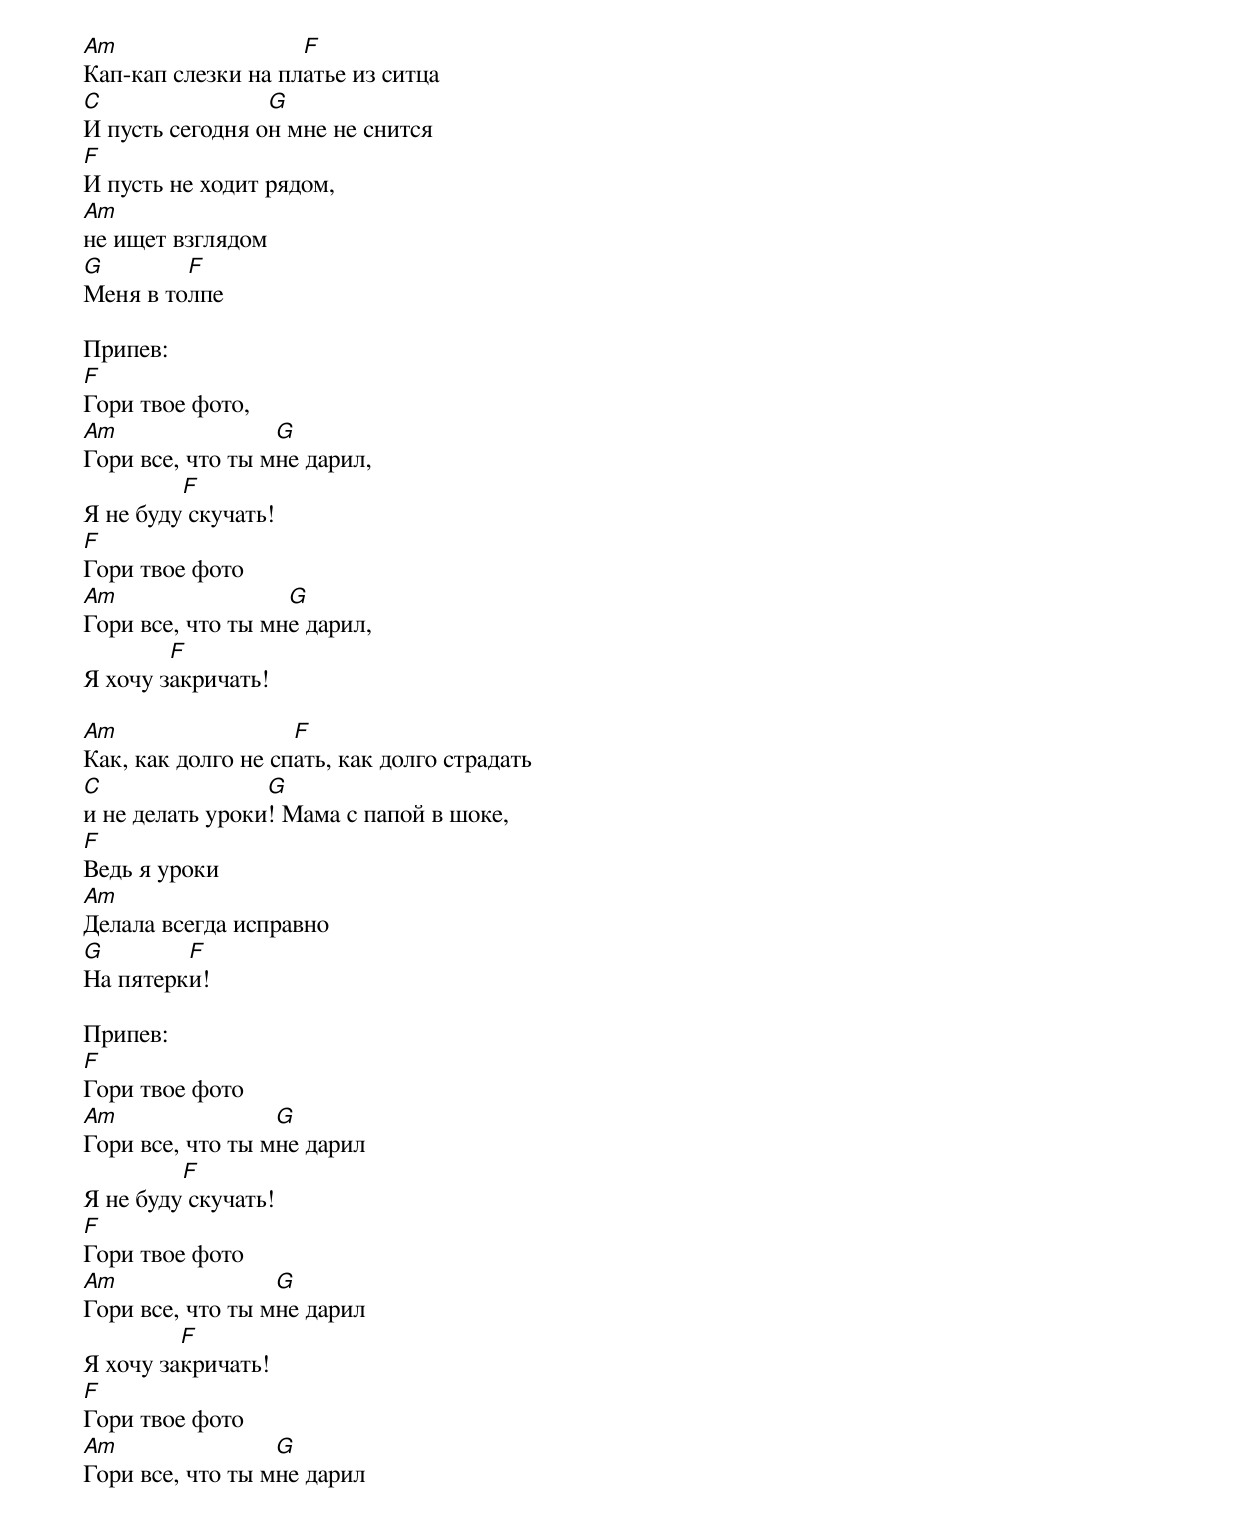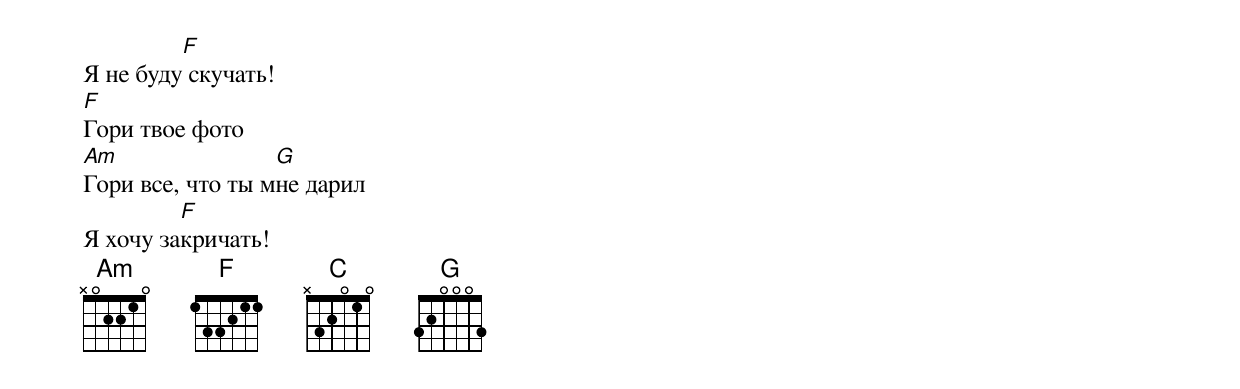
Am                  F
Кап-кап слезки на платье из ситца
C                G
И пусть сегодня он мне не снится
F
И пусть не ходит рядом,
Am
не ищет взглядом
G        F
Меня в толпе

Припев:
F
Гори твое фото,
Am                G
Гори все, что ты мне дарил,
         F
Я не буду скучать!
F
Гори твое фото
Am                 G
Гори все, что ты мне дарил,
        F
Я хочу закричать!

Am                  F
Как, как долго не спать, как долго страдать
C                G
и не делать уроки! Мама с папой в шоке,
F
Ведь я уроки
Am
Делала всегда исправно
G        F
На пятерки!

Припев:
F
Гори твое фото
Am                G
Гори все, что ты мне дарил
         F
Я не буду скучать!
F
Гори твое фото
Am                G
Гори все, что ты мне дарил
         F
Я хочу закричать!
F
Гори твое фото
Am                G
Гори все, что ты мне дарил
         F
Я не буду скучать!
F
Гори твое фото
Am                G
Гори все, что ты мне дарил
         F
Я хочу закричать!
